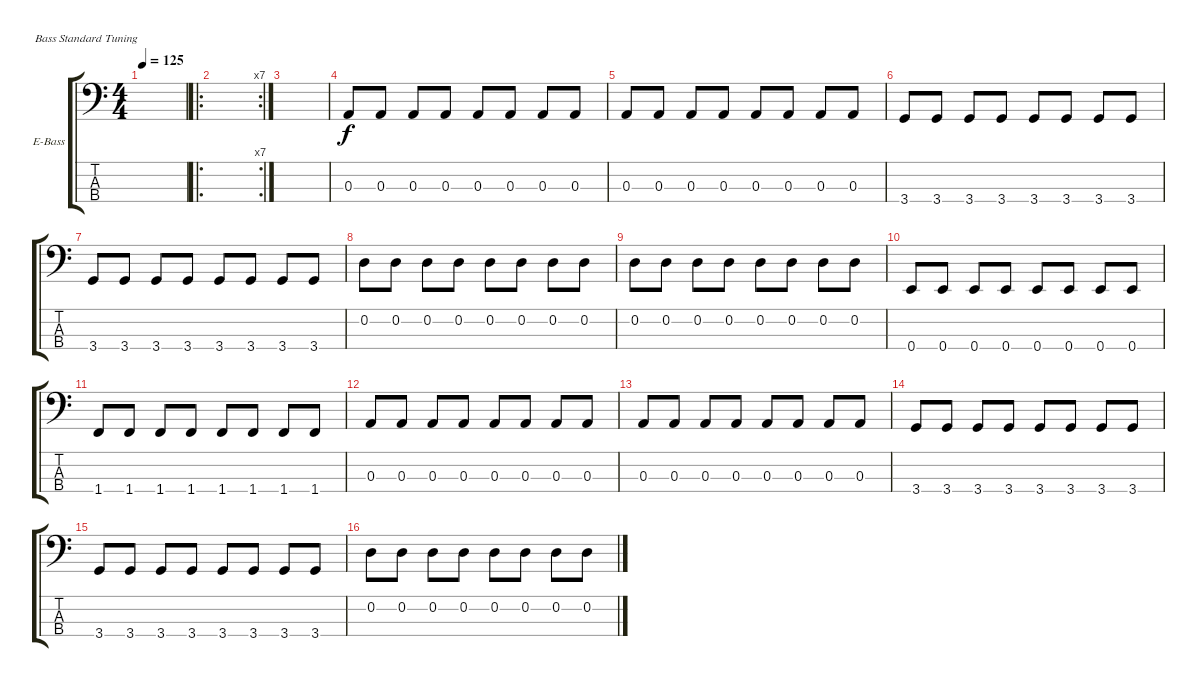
\defaultSystemsLayout 4
\bracketExtendMode groupsimilarinstruments
\firstSystemTrackNameOrientation horizontal
\otherSystemsTrackNameOrientation horizontal
\track ("Electric Bass" "E-Bass") {instrument electricbassfinger}
\staff {score tabs}
\tuning (G2 D2 A1 E1)
\ts (4 4)
\tempo 125
\clef f4
\scale
0.451737
\ks c
|
\ro
\rc 7
\scale
0.30888 |
\scale
0.239382 |
\scale
0.333333 0.3.8 0.3.8 0.3.8 0.3.8 0.3.8 0.3.8 0.3.8 0.3.8 |
\scale
0.333333 0.3.8 0.3.8 0.3.8 0.3.8 0.3.8 0.3.8 0.3.8 0.3.8 |
\scale
0.333333 3.4.8 3.4.8 3.4.8 3.4.8 3.4.8 3.4.8 3.4.8 3.4.8 |
\scale
0.333333 3.4.8 3.4.8 3.4.8 3.4.8 3.4.8 3.4.8 3.4.8 3.4.8 |
\scale
0.333333 0.2.8 0.2.8 0.2.8 0.2.8 0.2.8 0.2.8 0.2.8 0.2.8 |
\scale
0.333333 0.2.8 0.2.8 0.2.8 0.2.8 0.2.8 0.2.8 0.2.8 0.2.8 |
\scale
0.333333 0.4.8 0.4.8 0.4.8 0.4.8 0.4.8 0.4.8 0.4.8 0.4.8 |
\scale
0.333333 1.4.8 1.4.8 1.4.8 1.4.8 1.4.8 1.4.8 1.4.8 1.4.8 |
\scale
0.333333 0.3.8 0.3.8 0.3.8 0.3.8 0.3.8 0.3.8 0.3.8 0.3.8 |
\scale
0.333333 0.3.8 0.3.8 0.3.8 0.3.8 0.3.8 0.3.8 0.3.8 0.3.8 |
\scale
0.333333 3.4.8 3.4.8 3.4.8 3.4.8 3.4.8 3.4.8 3.4.8 3.4.8 |
\scale
0.333333 3.4.8 3.4.8 3.4.8 3.4.8 3.4.8 3.4.8 3.4.8 3.4.8 |
\scale
0.333333 0.2.8 0.2.8 0.2.8 0.2.8 0.2.8 0.2.8 0.2.8 0.2.8
